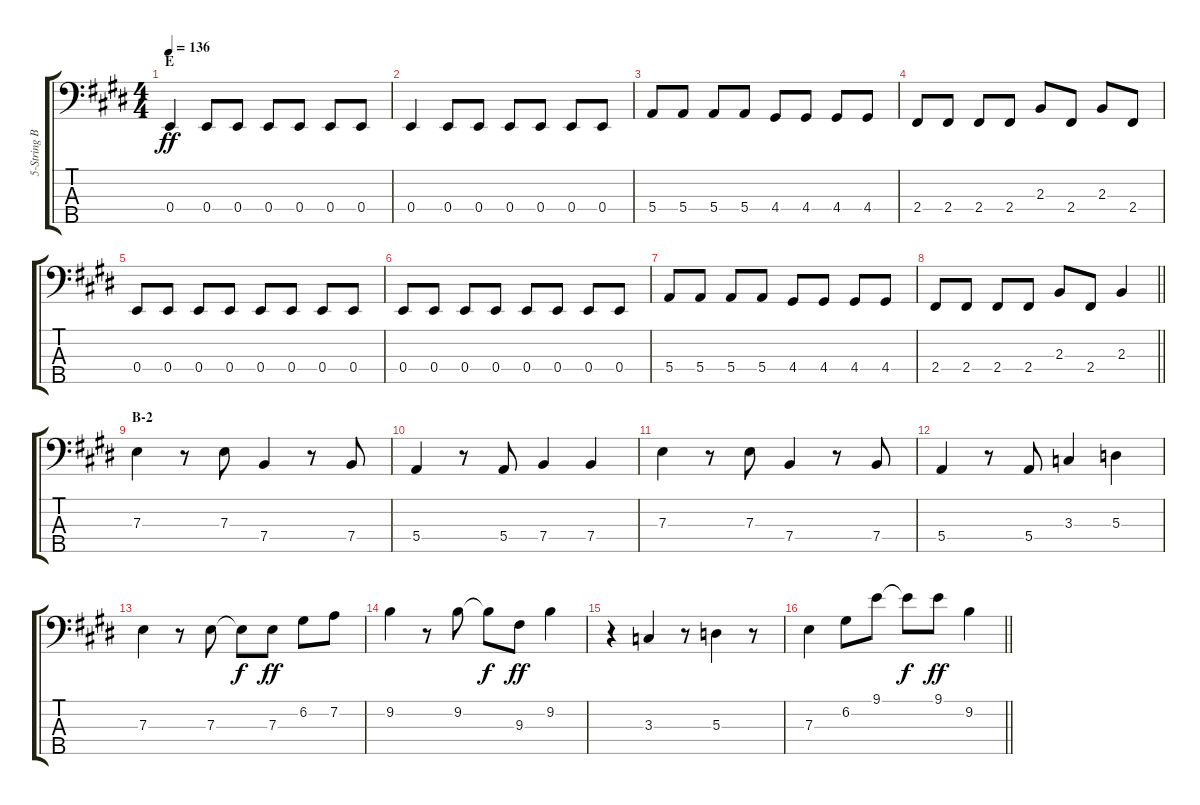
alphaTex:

\track ("5-String Bass" "5-String B") {instrument electricbasspick}
\staff {score tabs}
\tuning (G2 D2 A1 E1 B0) {hide}
\ts (4 4)
\section ("" "E")
\tempo 136
\clef f4
\ks e
0.4.4{dy ff} 0.4.8 0.4.8 0.4.8 0.4.8 0.4.8 0.4.8 |
0.4.4 0.4.8 0.4.8 0.4.8 0.4.8 0.4.8 0.4.8 |
5.4.8 5.4.8 5.4.8 5.4.8 4.4.8 4.4.8 4.4.8 4.4.8 |
2.4.8 2.4.8 2.4.8 2.4.8 2.3.8 2.4.8 2.3.8 2.4.8 |
0.4.8 0.4.8 0.4.8 0.4.8 0.4.8 0.4.8 0.4.8 0.4.8 |
0.4.8 0.4.8 0.4.8 0.4.8 0.4.8 0.4.8 0.4.8 0.4.8 |
5.4.8 5.4.8 5.4.8 5.4.8 4.4.8 4.4.8 4.4.8 4.4.8 |
\barLineRight lightlight
2.4.8 2.4.8 2.4.8 2.4.8 2.3.8 2.4.8 2.3.4 |
\section ("" "B-2")
7.3.4 r.8 7.3.8 7.4.4 r.8 7.4.8 |
5.4.4 r.8 5.4.8 7.4.4 7.4.4 |
7.3.4 r.8 7.3.8 7.4.4 r.8 7.4.8 |
5.4.4 r.8 5.4.8 3.3.4 5.3.4 |
7.3.4 r.8 7.3.8 7.3{t}.8{dy f} 7.3.8{dy ff} 6.2.8 7.2.8 |
9.2.4 r.8 9.2.8 9.2{t}.8{dy f} 9.3.8{dy ff} 9.2.4 |
r.4 3.3.4 r.8 5.3.4 r.8 |
\barLineRight lightlight
7.3.4 6.2.8 9.1.8 9.1{t}.8{dy f} 9.1.8{dy ff} 9.2.4
